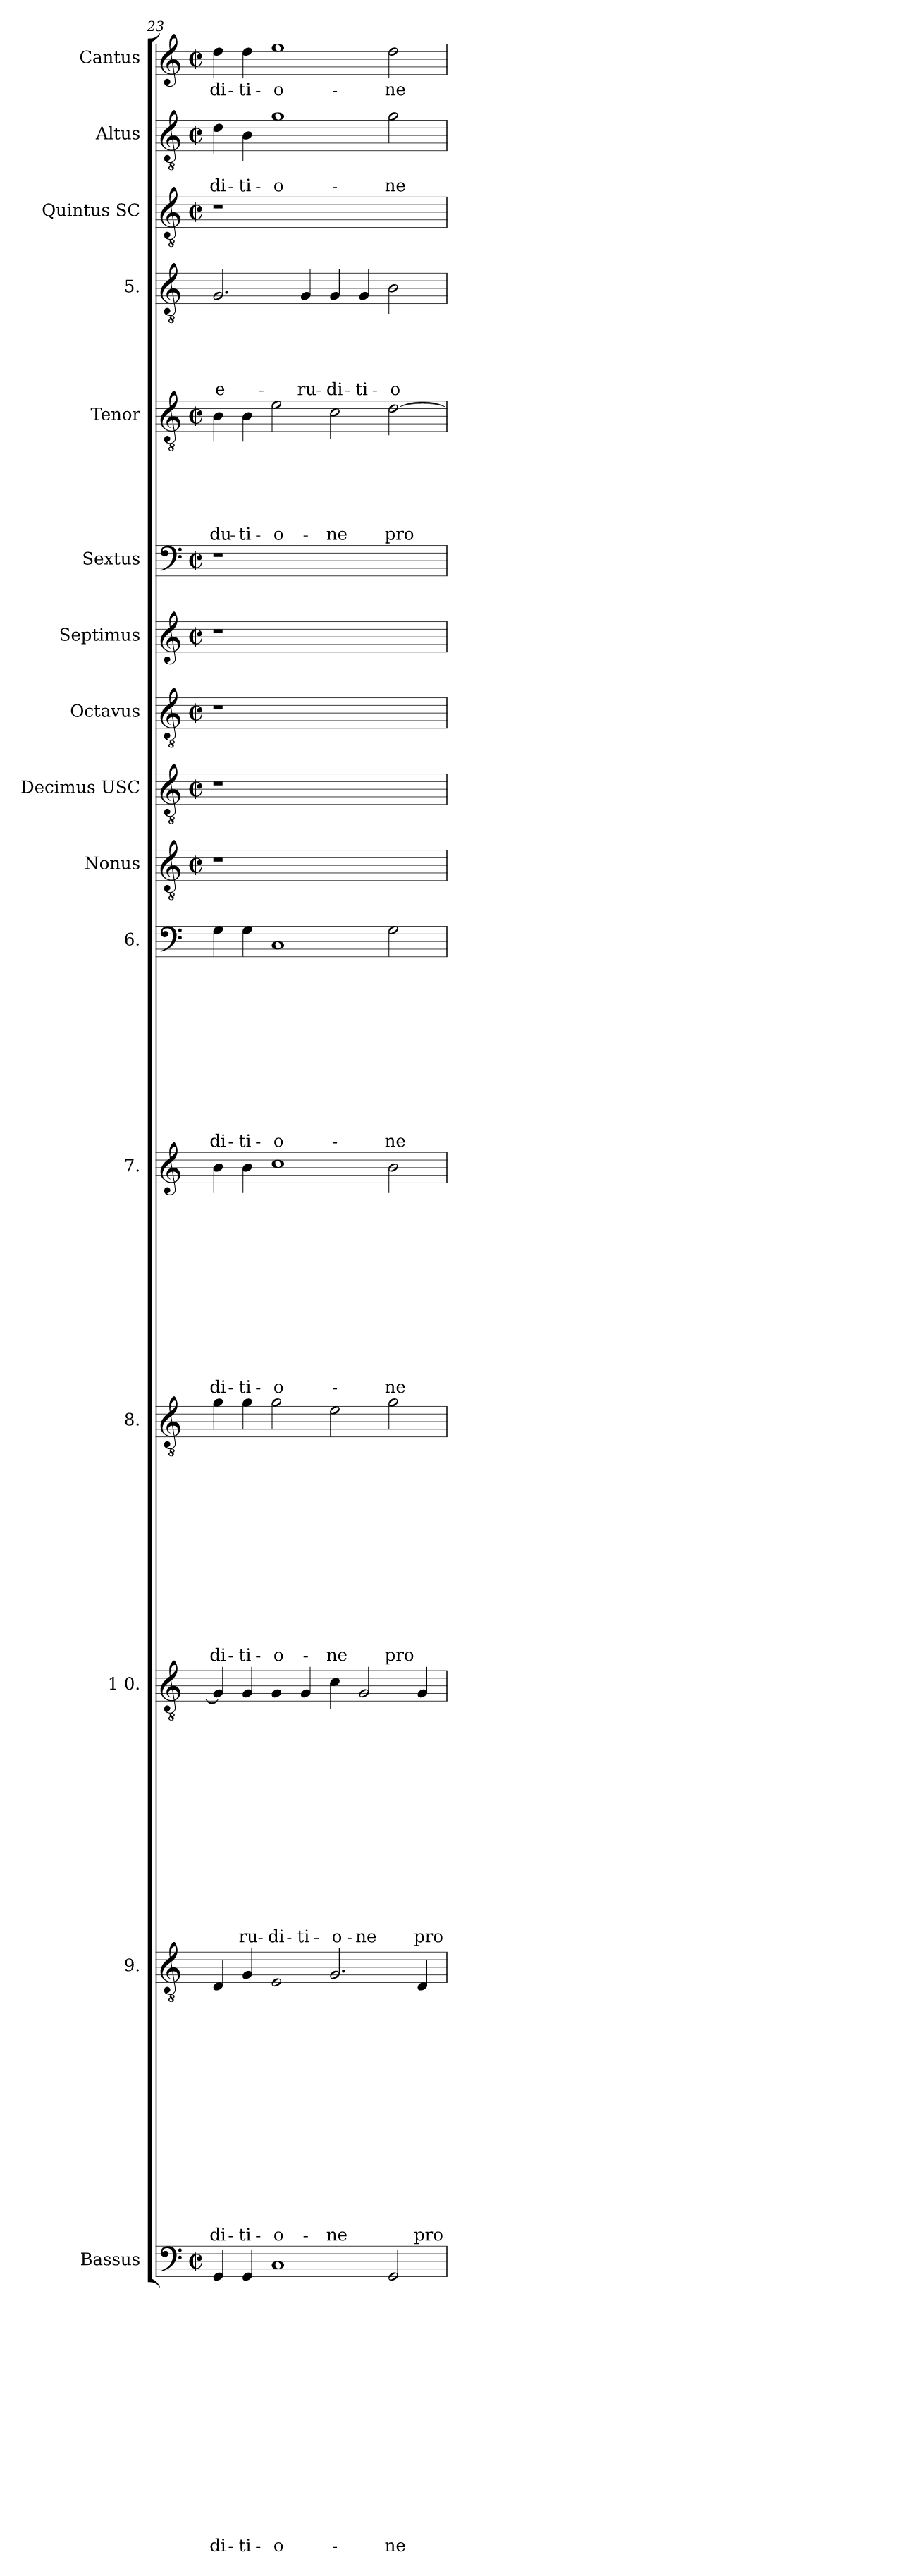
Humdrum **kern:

**kern	**text	**text	**text	**text	**text	**text	**text	**text	**text	**text	**text	**text	**text	**text	**text	**text	**kern	**text	**text	**text	**text	**text	**text	**text	**text	**text	**text	**text	**text	**text	**text	**text	**kern	**text	**text	**text	**text	**text	**text	**text	**text	**text	**text	**text	**text	**text	**text	**kern	**text	**text	**text	**text	**text	**text	**text	**text	**text	**text	**text	**text	**text	**kern	**text	**text	**text	**text	**text	**text	**text	**text	**text	**text	**text	**text	**kern	**text	**text	**text	**text	**text	**text	**text	**text	**text	**text	**text	**kern	**kern	**kern	**kern	**kern	**kern	**text	**text	**text	**text	**text	**text	**kern	**text	**text	**text	**text	**text	**kern	**kern	**text	**text	**kern	**text
*part16	*part16	*part16	*part16	*part16	*part16	*part16	*part16	*part16	*part16	*part16	*part16	*part16	*part16	*part16	*part16	*part16	*part15	*part15	*part15	*part15	*part15	*part15	*part15	*part15	*part15	*part15	*part15	*part15	*part15	*part15	*part15	*part15	*part14	*part14	*part14	*part14	*part14	*part14	*part14	*part14	*part14	*part14	*part14	*part14	*part14	*part14	*part14	*part13	*part13	*part13	*part13	*part13	*part13	*part13	*part13	*part13	*part13	*part13	*part13	*part13	*part13	*part12	*part12	*part12	*part12	*part12	*part12	*part12	*part12	*part12	*part12	*part12	*part12	*part12	*part11	*part11	*part11	*part11	*part11	*part11	*part11	*part11	*part11	*part11	*part11	*part11	*part10	*part9	*part8	*part7	*part6	*part5	*part5	*part5	*part5	*part5	*part5	*part5	*part4	*part4	*part4	*part4	*part4	*part4	*part3	*part2	*part2	*part2	*part1	*part1
*staff16	*staff16	*staff16	*staff16	*staff16	*staff16	*staff16	*staff16	*staff16	*staff16	*staff16	*staff16	*staff16	*staff16	*staff16	*staff16	*staff16	*staff15	*staff15	*staff15	*staff15	*staff15	*staff15	*staff15	*staff15	*staff15	*staff15	*staff15	*staff15	*staff15	*staff15	*staff15	*staff15	*staff14	*staff14	*staff14	*staff14	*staff14	*staff14	*staff14	*staff14	*staff14	*staff14	*staff14	*staff14	*staff14	*staff14	*staff14	*staff13	*staff13	*staff13	*staff13	*staff13	*staff13	*staff13	*staff13	*staff13	*staff13	*staff13	*staff13	*staff13	*staff13	*staff12	*staff12	*staff12	*staff12	*staff12	*staff12	*staff12	*staff12	*staff12	*staff12	*staff12	*staff12	*staff12	*staff11	*staff11	*staff11	*staff11	*staff11	*staff11	*staff11	*staff11	*staff11	*staff11	*staff11	*staff11	*staff10	*staff9	*staff8	*staff7	*staff6	*staff5	*staff5	*staff5	*staff5	*staff5	*staff5	*staff5	*staff4	*staff4	*staff4	*staff4	*staff4	*staff4	*staff3	*staff2	*staff2	*staff2	*staff1	*staff1
*I"Bassus	*	*	*	*	*	*	*	*	*	*	*	*	*	*	*	*	*I"9.	*	*	*	*	*	*	*	*	*	*	*	*	*	*	*	*I"1 0.	*	*	*	*	*	*	*	*	*	*	*	*	*	*	*I"8.	*	*	*	*	*	*	*	*	*	*	*	*	*	*I"7.	*	*	*	*	*	*	*	*	*	*	*	*	*I"6.	*	*	*	*	*	*	*	*	*	*	*	*I"Nonus	*I"Decimus USC	*I"Octavus	*I"Septimus	*I"Sextus	*I"Tenor	*	*	*	*	*	*	*I"5.	*	*	*	*	*	*I"Quintus SC	*I"Altus	*	*	*I"Cantus	*
*I'B.	*	*	*	*	*	*	*	*	*	*	*	*	*	*	*	*	*	*	*	*	*	*	*	*	*	*	*	*	*	*	*	*	*	*	*	*	*	*	*	*	*	*	*	*	*	*	*	*	*	*	*	*	*	*	*	*	*	*	*	*	*	*	*	*	*	*	*	*	*	*	*	*	*	*	*	*	*	*	*	*	*	*	*	*	*	*	*	*	*	*	*	*I'T.	*	*	*	*	*	*	*	*	*	*	*	*	*	*I'A.	*	*	*I'C.	*
*clefF4	*	*	*	*	*	*	*	*	*	*	*	*	*	*	*	*	*clefGv2	*	*	*	*	*	*	*	*	*	*	*	*	*	*	*	*clefGv2	*	*	*	*	*	*	*	*	*	*	*	*	*	*	*clefGv2	*	*	*	*	*	*	*	*	*	*	*	*	*	*clefG2	*	*	*	*	*	*	*	*	*	*	*	*	*clefF4	*	*	*	*	*	*	*	*	*	*	*	*clefGv2	*clefGv2	*clefGv2	*clefG2	*clefF4	*clefGv2	*	*	*	*	*	*	*clefGv2	*	*	*	*	*	*clefGv2	*clefGv2	*	*	*clefG2	*
*k[]	*	*	*	*	*	*	*	*	*	*	*	*	*	*	*	*	*k[]	*	*	*	*	*	*	*	*	*	*	*	*	*	*	*	*k[]	*	*	*	*	*	*	*	*	*	*	*	*	*	*	*k[]	*	*	*	*	*	*	*	*	*	*	*	*	*	*k[]	*	*	*	*	*	*	*	*	*	*	*	*	*k[]	*	*	*	*	*	*	*	*	*	*	*	*k[]	*k[]	*k[]	*k[]	*k[]	*k[]	*	*	*	*	*	*	*k[]	*	*	*	*	*	*k[]	*k[]	*	*	*k[]	*
*C:	*	*	*	*	*	*	*	*	*	*	*	*	*	*	*	*	*C:	*	*	*	*	*	*	*	*	*	*	*	*	*	*	*	*C:	*	*	*	*	*	*	*	*	*	*	*	*	*	*	*C:	*	*	*	*	*	*	*	*	*	*	*	*	*	*C:	*	*	*	*	*	*	*	*	*	*	*	*	*C:	*	*	*	*	*	*	*	*	*	*	*	*C:	*C:	*C:	*C:	*C:	*C:	*	*	*	*	*	*	*C:	*	*	*	*	*	*C:	*C:	*	*	*C:	*
*M2/2	*	*	*	*	*	*	*	*	*	*	*	*	*	*	*	*	*	*	*	*	*	*	*	*	*	*	*	*	*	*	*	*	*	*	*	*	*	*	*	*	*	*	*	*	*	*	*	*	*	*	*	*	*	*	*	*	*	*	*	*	*	*	*	*	*	*	*	*	*	*	*	*	*	*	*	*	*	*	*	*	*	*	*	*	*	*	*M2/2	*M2/2	*M2/2	*M2/2	*M2/2	*M2/2	*	*	*	*	*	*	*	*	*	*	*	*	*M2/2	*M2/2	*	*	*M2/2	*
*met(c|)	*	*	*	*	*	*	*	*	*	*	*	*	*	*	*	*	*	*	*	*	*	*	*	*	*	*	*	*	*	*	*	*	*	*	*	*	*	*	*	*	*	*	*	*	*	*	*	*	*	*	*	*	*	*	*	*	*	*	*	*	*	*	*	*	*	*	*	*	*	*	*	*	*	*	*	*	*	*	*	*	*	*	*	*	*	*	*met(c|)	*met(c|)	*met(c|)	*met(c|)	*met(c|)	*met(c|)	*	*	*	*	*	*	*	*	*	*	*	*	*met(c|)	*met(c|)	*	*	*met(c|)	*
=23	=23	=23	=23	=23	=23	=23	=23	=23	=23	=23	=23	=23	=23	=23	=23	=23	=23	=23	=23	=23	=23	=23	=23	=23	=23	=23	=23	=23	=23	=23	=23	=23	=23	=23	=23	=23	=23	=23	=23	=23	=23	=23	=23	=23	=23	=23	=23	=23	=23	=23	=23	=23	=23	=23	=23	=23	=23	=23	=23	=23	=23	=23	=23	=23	=23	=23	=23	=23	=23	=23	=23	=23	=23	=23	=23	=23	=23	=23	=23	=23	=23	=23	=23	=23	=23	=23	=23	=23	=23	=23	=23	=23	=23	=23	=23	=23	=23	=23	=23	=23	=23	=23	=23	=23	=23	=23	=23	=23	=23	=23
!	!	!	!	!	!	!	!	!	!	!	!	!	!	!	!	!LO:LY:b	!	!	!	!	!	!	!	!	!	!	!	!	!	!	!	!LO:LY:b	!	!	!	!	!	!	!	!	!	!	!	!	!	!	!	!	!	!	!	!	!	!	!	!	!	!	!	!	!LO:LY:b	!	!	!	!	!	!	!	!	!	!	!	!	!LO:LY:b	!	!	!	!	!	!	!	!	!	!	!	!LO:LY:b	!	!	!	!	!	!	!	!	!	!	!	!LO:LY:b	!	!	!	!	!	!LO:LY:b	!	!	!	!LO:LY:b	!	!LO:LY:b
4GG/	.	.	.	.	.	.	.	.	.	.	.	.	.	.	.	-di-	4D/	.	.	.	.	.	.	.	.	.	.	.	.	.	.	-di-	4G/]	.	.	.	.	.	.	.	.	.	.	.	.	.	.	4g\	.	.	.	.	.	.	.	.	.	.	.	.	-di-	4b\	.	.	.	.	.	.	.	.	.	.	.	-di-	4G\	.	.	.	.	.	.	.	.	.	.	-di-	1r	1r	1r	1r	1r	4B\	.	.	.	.	.	-du-	2.G/	.	.	.	.	e-	1r	4d\	.	-di-	4dd\	-di-
!	!	!	!	!	!	!	!	!	!	!	!	!	!	!	!	!LO:LY:b	!	!	!	!	!	!	!	!	!	!	!	!	!	!	!	!LO:LY:b	!	!	!	!	!	!	!	!	!	!	!	!	!	!	!LO:LY:b	!	!	!	!	!	!	!	!	!	!	!	!	!	!LO:LY:b	!	!	!	!	!	!	!	!	!	!	!	!	!LO:LY:b	!	!	!	!	!	!	!	!	!	!	!	!LO:LY:b	!	!	!	!	!	!	!	!	!	!	!	!LO:LY:b:rj	!	!	!	!	!	!	!	!	!	!LO:LY:b	!	!LO:LY:b
4GG/	.	.	.	.	.	.	.	.	.	.	.	.	.	.	.	-ti-	4G/	.	.	.	.	.	.	.	.	.	.	.	.	.	.	-ti-	4G/	.	.	.	.	.	.	.	.	.	.	.	.	.	-ru-	4g\	.	.	.	.	.	.	.	.	.	.	.	.	-ti-	4b\	.	.	.	.	.	.	.	.	.	.	.	-ti-	4G\	.	.	.	.	.	.	.	.	.	.	-ti-	.	.	.	.	.	4B\	.	.	.	.	.	-ti-	.	.	.	.	.	.	.	4B\	.	-ti-	4dd\	-ti-
!	!	!	!	!	!	!	!	!	!	!	!	!	!	!	!	!LO:LY:b:rj	!	!	!	!	!	!	!	!	!	!	!	!	!	!	!	!LO:LY:b	!	!	!	!	!	!	!	!	!	!	!	!	!	!	!LO:LY:b:rj	!	!	!	!	!	!	!	!	!	!	!	!	!	!LO:LY:b	!	!	!	!	!	!	!	!	!	!	!	!	!LO:LY:b:rj	!	!	!	!	!	!	!	!	!	!	!	!LO:LY:b:rj	!	!	!	!	!	!	!	!	!	!	!	!LO:LY:b	!	!	!	!	!	!	!	!	!	!LO:LY:b:rj	!	!LO:LY:b:rj
1C	.	.	.	.	.	.	.	.	.	.	.	.	.	.	.	-o-	2E/	.	.	.	.	.	.	.	.	.	.	.	.	.	.	-o-	4G/	.	.	.	.	.	.	.	.	.	.	.	.	.	-di-	2g\	.	.	.	.	.	.	.	.	.	.	.	.	-o-	1cc	.	.	.	.	.	.	.	.	.	.	.	-o-	1C	.	.	.	.	.	.	.	.	.	.	-o-	.	.	.	.	.	2e\	.	.	.	.	.	-o-	.	.	.	.	.	.	.	1g	.	-o-	1ee	-o-
!	!	!	!	!	!	!	!	!	!	!	!	!	!	!	!	!	!	!	!	!	!	!	!	!	!	!	!	!	!	!	!	!	!	!	!	!	!	!	!	!	!	!	!	!	!	!	!LO:LY:b	!	!	!	!	!	!	!	!	!	!	!	!	!	!	!	!	!	!	!	!	!	!	!	!	!	!	!	!	!	!	!	!	!	!	!	!	!	!	!	!	!	!	!	!	!	!	!	!	!	!	!	!	!	!	!	!	!LO:LY:b	!	!	!	!	!	!
.	.	.	.	.	.	.	.	.	.	.	.	.	.	.	.	.	.	.	.	.	.	.	.	.	.	.	.	.	.	.	.	.	4G/	.	.	.	.	.	.	.	.	.	.	.	.	.	-ti-	.	.	.	.	.	.	.	.	.	.	.	.	.	.	.	.	.	.	.	.	.	.	.	.	.	.	.	.	.	.	.	.	.	.	.	.	.	.	.	.	.	.	.	.	.	.	.	.	.	.	.	4G/	.	.	.	.	-ru-	.	.	.	.	.	.
!	!	!	!	!	!	!	!	!	!	!	!	!	!	!	!	!	!	!	!	!	!	!	!	!	!	!	!	!	!	!	!	!LO:LY:b	!	!	!	!	!	!	!	!	!	!	!	!	!	!	!LO:LY:b	!	!	!	!	!	!	!	!	!	!	!	!	!	!LO:LY:b	!	!	!	!	!	!	!	!	!	!	!	!	!	!	!	!	!	!	!	!	!	!	!	!	!	!	!	!	!	!	!	!	!	!	!	!	!LO:LY:b	!	!	!	!	!	!LO:LY:b	!	!	!	!	!	!
.	.	.	.	.	.	.	.	.	.	.	.	.	.	.	.	.	2.G/	.	.	.	.	.	.	.	.	.	.	.	.	.	.	-ne	4c\	.	.	.	.	.	.	.	.	.	.	.	.	.	-o-	2e\	.	.	.	.	.	.	.	.	.	.	.	.	-ne	.	.	.	.	.	.	.	.	.	.	.	.	.	.	.	.	.	.	.	.	.	.	.	.	.	1ryy	1ryy	1ryy	1ryy	1ryy	2c\	.	.	.	.	.	-ne	4G/	.	.	.	.	-di-	1ryy	.	.	.	.	.
!	!	!	!	!	!	!	!	!	!	!	!	!	!	!	!	!	!	!	!	!	!	!	!	!	!	!	!	!	!	!	!	!	!	!	!	!	!	!	!	!	!	!	!	!	!	!	!LO:LY:b	!	!	!	!	!	!	!	!	!	!	!	!	!	!	!	!	!	!	!	!	!	!	!	!	!	!	!	!	!	!	!	!	!	!	!	!	!	!	!	!	!	!	!	!	!	!	!	!	!	!	!	!	!	!	!	!	!LO:LY:b	!	!	!	!	!	!
.	.	.	.	.	.	.	.	.	.	.	.	.	.	.	.	.	.	.	.	.	.	.	.	.	.	.	.	.	.	.	.	.	2G/	.	.	.	.	.	.	.	.	.	.	.	.	.	-ne	.	.	.	.	.	.	.	.	.	.	.	.	.	.	.	.	.	.	.	.	.	.	.	.	.	.	.	.	.	.	.	.	.	.	.	.	.	.	.	.	.	.	.	.	.	.	.	.	.	.	.	4G/	.	.	.	.	-ti-	.	.	.	.	.	.
!	!	!	!	!	!	!	!	!	!	!	!	!	!	!	!	!LO:LY:b	!	!	!	!	!	!	!	!	!	!	!	!	!	!	!	!	!	!	!	!	!	!	!	!	!	!	!	!	!	!	!	!	!	!	!	!	!	!	!	!	!	!	!	!	!LO:LY:b	!	!	!	!	!	!	!	!	!	!	!	!	!LO:LY:b	!	!	!	!	!	!	!	!	!	!	!	!LO:LY:b	!	!	!	!	!	!	!	!	!	!	!	!LO:LY:b	!	!	!	!	!	!LO:LY:b	!	!	!	!LO:LY:b	!	!LO:LY:b
2GG/	.	.	.	.	.	.	.	.	.	.	.	.	.	.	.	-ne	.	.	.	.	.	.	.	.	.	.	.	.	.	.	.	.	.	.	.	.	.	.	.	.	.	.	.	.	.	.	.	2g\	.	.	.	.	.	.	.	.	.	.	.	.	pro-	2b\	.	.	.	.	.	.	.	.	.	.	.	-ne	2G\	.	.	.	.	.	.	.	.	.	.	-ne	.	.	.	.	.	[>2d\	.	.	.	.	.	pro-	2B\	.	.	.	.	-o-	.	2g\	.	-ne	2dd\	-ne
!	!	!	!	!	!	!	!	!	!	!	!	!	!	!	!	!	!	!	!	!	!	!	!	!	!	!	!	!	!	!	!	!LO:LY:b	!	!	!	!	!	!	!	!	!	!	!	!	!	!	!LO:LY:b	!	!	!	!	!	!	!	!	!	!	!	!	!	!	!	!	!	!	!	!	!	!	!	!	!	!	!	!	!	!	!	!	!	!	!	!	!	!	!	!	!	!	!	!	!	!	!	!	!	!	!	!	!	!	!	!	!	!	!	!	!	!	!
.	.	.	.	.	.	.	.	.	.	.	.	.	.	.	.	.	4D/	.	.	.	.	.	.	.	.	.	.	.	.	.	.	pro-	4G/	.	.	.	.	.	.	.	.	.	.	.	.	.	pro-	.	.	.	.	.	.	.	.	.	.	.	.	.	.	.	.	.	.	.	.	.	.	.	.	.	.	.	.	.	.	.	.	.	.	.	.	.	.	.	.	.	.	.	.	.	.	.	.	.	.	.	.	.	.	.	.	.	.	.	.	.	.	.
=	=	=	=	=	=	=	=	=	=	=	=	=	=	=	=	=	=	=	=	=	=	=	=	=	=	=	=	=	=	=	=	=	=	=	=	=	=	=	=	=	=	=	=	=	=	=	=	=	=	=	=	=	=	=	=	=	=	=	=	=	=	=	=	=	=	=	=	=	=	=	=	=	=	=	=	=	=	=	=	=	=	=	=	=	=	=	=	=	=	=	=	=	=	=	=	=	=	=	=	=	=	=	=	=	=	=	=	=	=	=
*-	*-	*-	*-	*-	*-	*-	*-	*-	*-	*-	*-	*-	*-	*-	*-	*-	*-	*-	*-	*-	*-	*-	*-	*-	*-	*-	*-	*-	*-	*-	*-	*-	*-	*-	*-	*-	*-	*-	*-	*-	*-	*-	*-	*-	*-	*-	*-	*-	*-	*-	*-	*-	*-	*-	*-	*-	*-	*-	*-	*-	*-	*-	*-	*-	*-	*-	*-	*-	*-	*-	*-	*-	*-	*-	*-	*-	*-	*-	*-	*-	*-	*-	*-	*-	*-	*-	*-	*-	*-	*-	*-	*-	*-	*-	*-	*-	*-	*-	*-	*-	*-	*-	*-	*-	*-	*-	*-	*-	*-	*-
